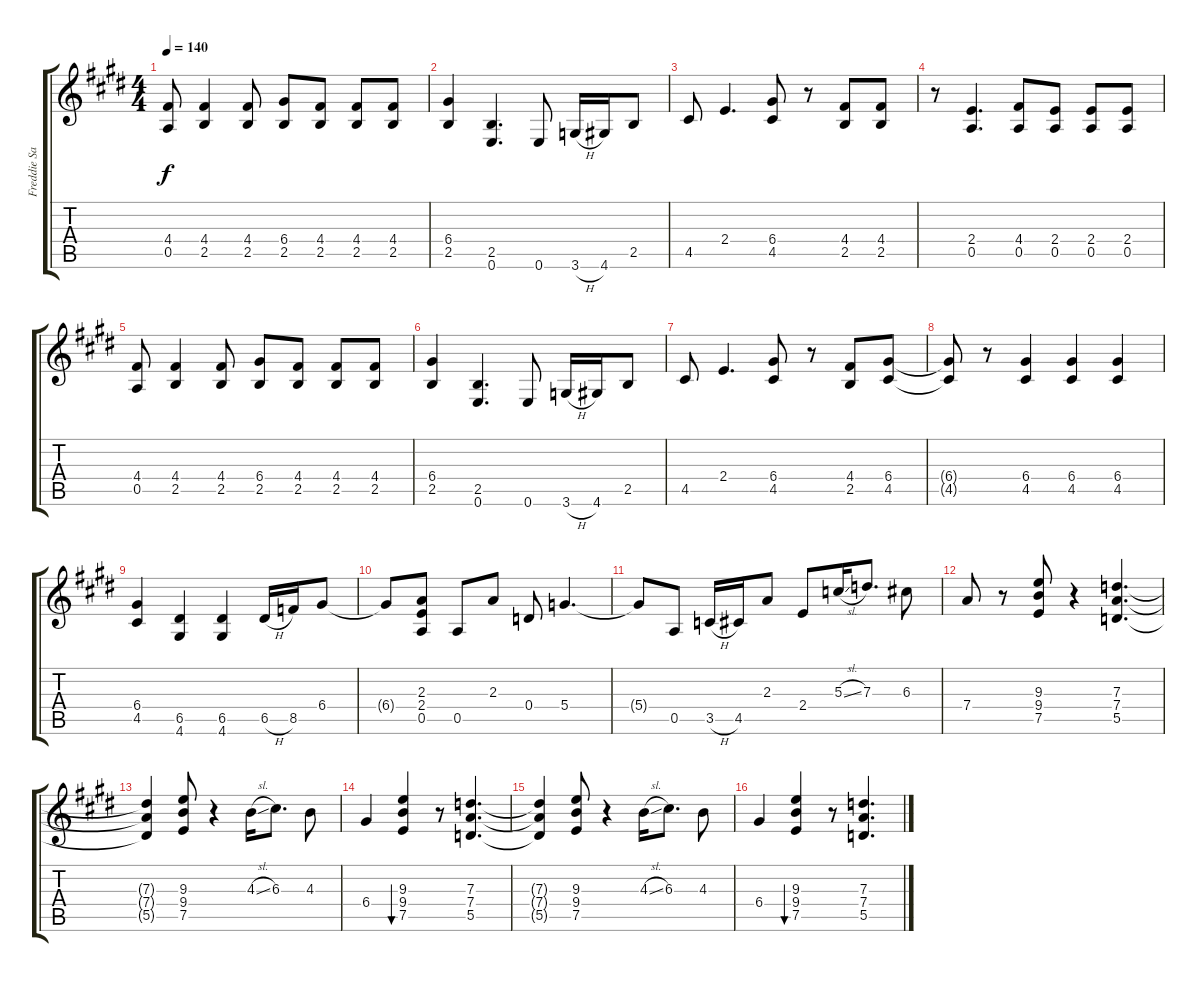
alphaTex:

\track ("Freddie Salem Guitar" "Freddie Sa") {instrument overdrivenguitar}
\staff {score tabs}
\tuning (E4 B3 G3 D3 A2 E2) {hide}
\ts (4 4)
\tempo 140
\clef g2
\ks e
(4.4 0.5).8{dy f} (4.4 2.5).4 (4.4 2.5).8 (6.4 2.5).8 (4.4 2.5).8 (4.4 2.5).8 (4.4 2.5).8 |
(6.4 2.5).4 (2.5 0.6).4{d} 0.6.8 3.6{h}.16 4.6.16 2.5.8 |
4.5.8 2.4.4{d} (6.4 4.5).8 r.8 (4.4 2.5).8 (4.4 2.5).8 |
r.8 (2.4 0.5).4{d} (4.4 0.5).8 (2.4 0.5).8 (2.4 0.5).8 (2.4 0.5).8 |
(4.4 0.5).8 (4.4 2.5).4 (4.4 2.5).8 (6.4 2.5).8 (4.4 2.5).8 (4.4 2.5).8 (4.4 2.5).8 |
(6.4 2.5).4 (2.5 0.6).4{d} 0.6.8 3.6{h}.16 4.6.16 2.5.8 |
4.5.8 2.4.4{d} (6.4 4.5).8 r.8 (4.4 2.5).8 (6.4 4.5).8 |
(6.4{t} 4.5{t}).8 r.8 (6.4 4.5).4 (6.4 4.5).4 (6.4 4.5).4 |
(6.4 4.5).4 (6.5 4.6).4 (6.5 4.6).4 6.5{h}.16 8.5.16 6.4.8 |
6.4{t}.8 (2.3 2.4 0.5).8 0.5.8 2.3.8 0.4.8 5.4.4{d} |
5.4{t}.8 0.5.8 3.5{h}.16 4.5.16 2.3.8 2.4.8 5.3{sl}.16 7.3.8{d} 6.3.8 |
7.4.8 r.8 (9.3 9.4 7.5).8 r.4 (7.3 7.4 5.5).4{d} |
(7.3{t} 7.4{t} 5.5{t}).4 (9.3 9.4 7.5).8 r.4 4.3{sl}.16 6.3.8{d} 4.3.8 |
6.4.4 (9.3 9.4 7.5).4{bu 60} r.8 (7.3 7.4 5.5).4{d} |
(7.3{t} 7.4{t} 5.5{t}).4 (9.3 9.4 7.5).8 r.4 4.3{sl}.16 6.3.8{d} 4.3.8 |
6.4.4 (9.3 9.4 7.5).4{bu 60} r.8 (7.3 7.4 5.5).4{d}
